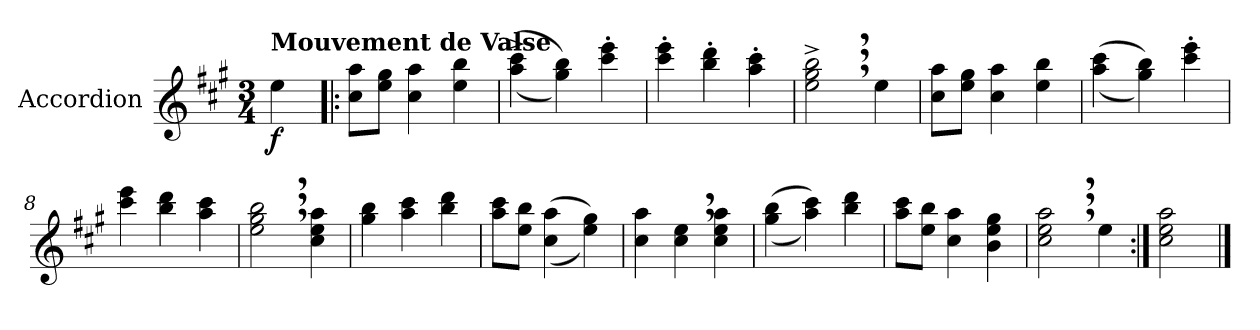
**kern	**dynam
*part1	*part1
*staff1	*staff1
*I"Accordion	*
*I'Acc.	*
*clefG2	*
*k[f#c#g#]	*
*A:	*
*M3/4	*
=1	=1
!LO:TX:a:B:t=Mouvement de Valse	!
!	!LO:DY:b
4ee\	f
=2!|:	=2!|:
8cc#\ 8aa\L	.
8ee\ 8gg#\J	.
4cc#\ 4aa\	.
4ee\ 4bb\	.
=3	=3
(>(4aa\^> 4ccc#\^>	.
4gg#\ 4bb\))	.
4ccc#\'> 4eee\'>	.
=4	=4
4ccc#\'> 4eee\'>	.
4bb\'> 4ddd\'>	.
4aa\'> 4ccc#\'>	.
=5	=5
2ee\^>,> 2gg#\^>,> 2bb\^>,>	.
4ee\	.
!!LO:LB:g=z
=6	=6
8cc#\ 8aa\L	.
8ee\ 8gg#\J	.
4cc#\ 4aa\	.
4ee\ 4bb\	.
=7	=7
(>(4aa\ 4ccc#\	.
4gg#\ 4bb\))	.
4ccc#\'> 4eee\'>	.
=8	=8
4ccc#\ 4eee\	.
4bb\ 4ddd\	.
4aa\ 4ccc#\	.
=9	=9
2ee\,> 2gg#\,> 2bb\,>	.
4cc#\ 4ee\ 4aa\	.
=10	=10
4gg#\ 4bb\	.
4aa\ 4ccc#\	.
4bb\ 4ddd\	.
!!LO:LB:g=z
=11	=11
8aa\ 8ccc#\L	.
8ee\ 8bb\J	.
(>(4cc#\ 4aa\	.
4ee\ 4gg#\))	.
=12	=12
4cc#\ 4aa\	.
4cc#\,> 4ee\,>	.
4cc#\ 4ee\ 4aa\	.
=13	=13
(>(4gg#\ 4bb\	.
4aa\ 4ccc#\))	.
4bb\ 4ddd\	.
=14	=14
8aa\ 8ccc#\L	.
8ee\ 8bb\J	.
4cc#\ 4aa\	.
4b\ 4ee\ 4gg#\	.
=15	=15
2cc#\,> 2ee\,> 2aa\,>	.
4ee\	.
=16:|!	=16:|!
2cc#\ 2ee\ 2aa\	.
==	==
*-	*-
